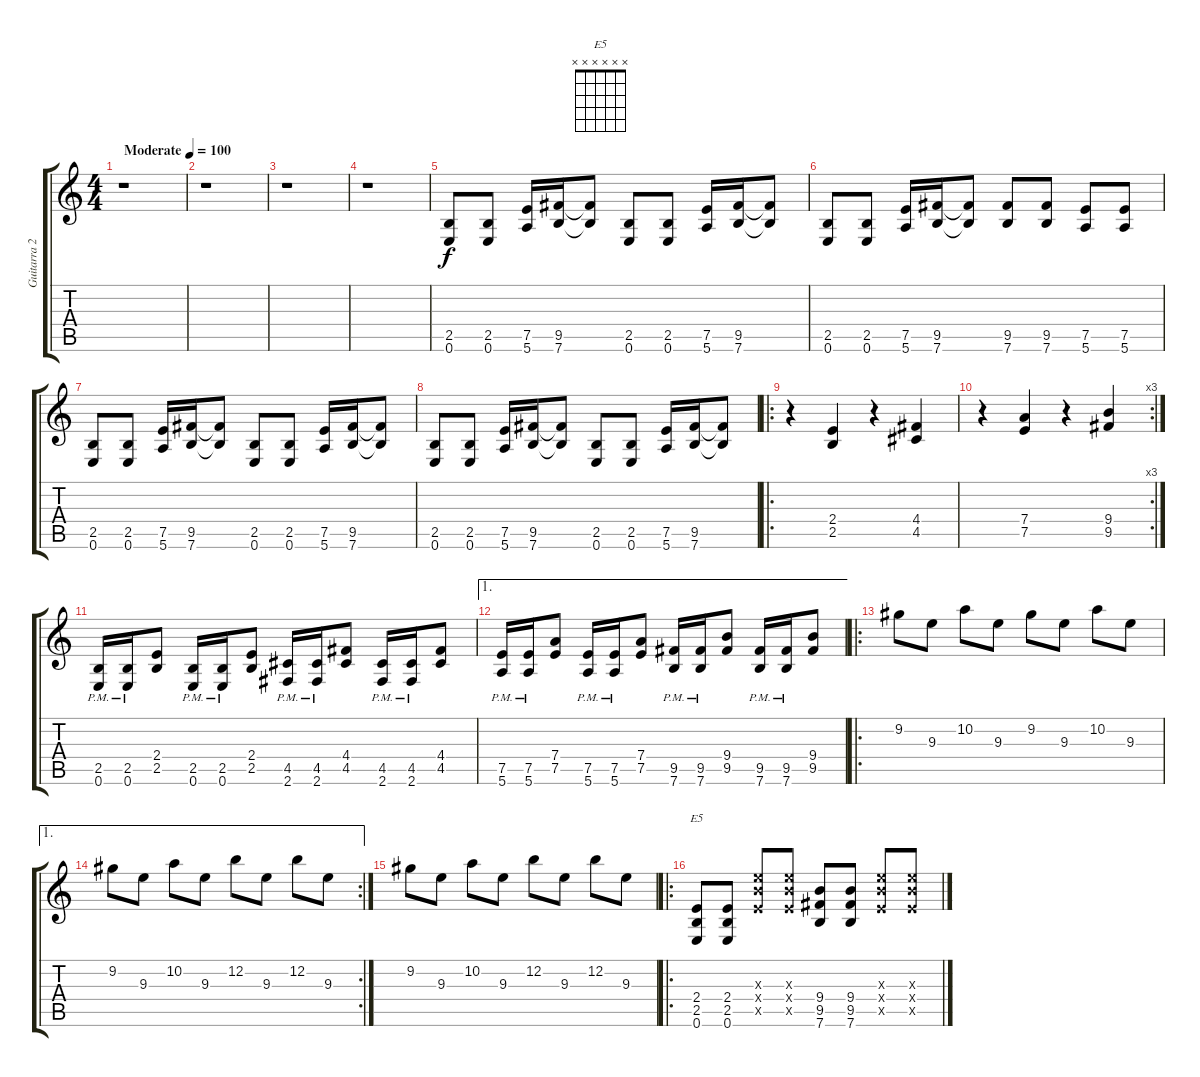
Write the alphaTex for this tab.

\track ("Guitarra 2" "Guitarra 2") {instrument distortionguitar}
\staff {score tabs}
\tuning (E4 B3 G3 D3 A2 E2) {hide}
\chord ("E5" x x x x x x)
\ts (4 4)
\tempo (100 "Moderate")
\clef g2
\ks c
r.1{dy f instrument distortionguitar} |
r.1 |
r.1 |
r.1 |
(2.5 0.6).8 (2.5 0.6).8 (7.5 5.6).16 (9.5 7.6).16 (9.5{t} 7.6{t}).8 (2.5 0.6).8 (2.5 0.6).8 (7.5 5.6).16 (9.5 7.6).16 (9.5{t} 7.6{t}).8 |
(2.5 0.6).8 (2.5 0.6).8 (7.5 5.6).16 (9.5 7.6).16 (9.5{t} 7.6{t}).8 (9.5 7.6).8 (9.5 7.6).8 (7.5 5.6).8 (7.5 5.6).8 |
(2.5 0.6).8 (2.5 0.6).8 (7.5 5.6).16 (9.5 7.6).16 (9.5{t} 7.6{t}).8 (2.5 0.6).8 (2.5 0.6).8 (7.5 5.6).16 (9.5 7.6).16 (9.5{t} 7.6{t}).8 |
(2.5 0.6).8 (2.5 0.6).8 (7.5 5.6).16 (9.5 7.6).16 (9.5{t} 7.6{t}).8 (2.5 0.6).8 (2.5 0.6).8 (7.5 5.6).16 (9.5 7.6).16 (9.5{t} 7.6{t}).8 |
\ro
r.4 (2.4 2.5).4 r.4 (4.4 4.5).4 |
\rc 3
r.4 (7.4 7.5).4 r.4 (9.4 9.5).4 |
(2.5{pm} 0.6{pm}).16 (2.5{pm} 0.6{pm}).16 (2.4 2.5).8 (2.5{pm} 0.6{pm}).16 (2.5{pm} 0.6{pm}).16 (2.4 2.5).8 (4.5{pm} 2.6{pm}).16 (4.5{pm} 2.6{pm}).16 (4.4 4.5).8 (4.5{pm} 2.6{pm}).16 (4.5{pm} 2.6{pm}).16 (4.4 4.5).8 |
\ae 1
(7.5{pm} 5.6{pm}).16 (7.5{pm} 5.6{pm}).16 (7.4 7.5).8 (7.5{pm} 5.6{pm}).16 (7.5{pm} 5.6{pm}).16 (7.4 7.5).8 (9.5{pm} 7.6{pm}).16 (9.5{pm} 7.6{pm}).16 (9.4 9.5).8 (9.5{pm} 7.6{pm}).16 (9.5{pm} 7.6{pm}).16 (9.4 9.5).8 |
\ro
9.2.8 9.3.8 10.2.8 9.3.8 9.2.8 9.3.8 10.2.8 9.3.8 |
\ae 1
\rc 2
9.2.8 9.3.8 10.2.8 9.3.8 12.2.8 9.3.8 12.2.8 9.3.8 |
9.2.8 9.3.8 10.2.8 9.3.8 12.2.8 9.3.8 12.2.8 9.3.8 |
\ro
(2.4 2.5 0.6).8{ch "E5"} (2.4 2.5 0.6).8 (9.3{x} 9.4{x} 7.5{x}).8 (9.3{x} 9.4{x} 7.5{x}).8 (9.4 9.5 7.6).8 (9.4 9.5 7.6).8 (9.3{x} 9.4{x} 7.5{x}).8 (9.3{x} 9.4{x} 7.5{x}).8
